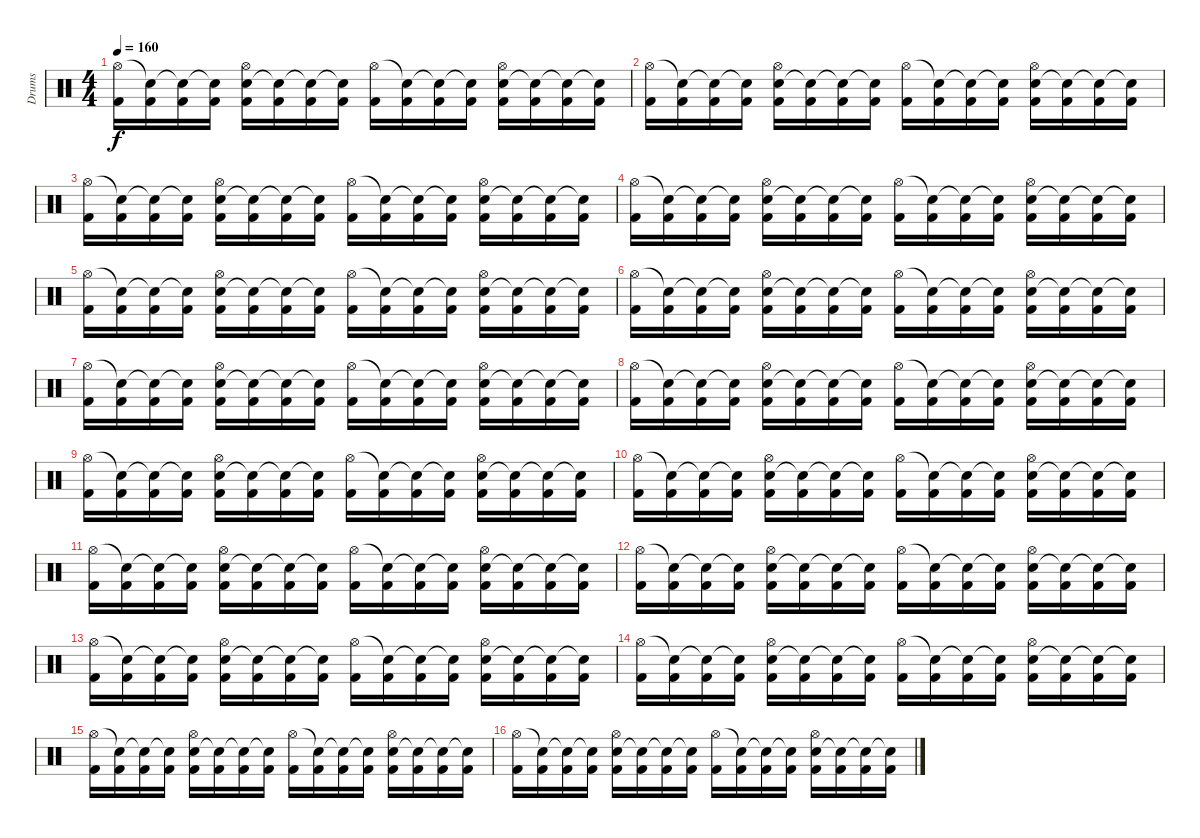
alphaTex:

\track ("Drums" "Drums") {instrument percussion}
\staff {score}
\articulation defaults
\ts (4 4)
\tempo 160
\clef neutral
\ks c
("Hi-Hat (open)" "Kick (hit) 2").16{dy f} ("Snare (hit)"{t} "Kick (hit) 2").16 ("Snare (hit)"{t} "Kick (hit) 2").16 ("Snare (hit)"{t} "Kick (hit) 2").16 ("Electric Snare (hit)" "Hi-Hat (open)" "Kick (hit) 2").16 ("Snare (hit)"{t} "Kick (hit) 2").16 ("Snare (hit)"{t} "Kick (hit) 2").16 ("Snare (hit)"{t} "Kick (hit) 2").16 ("Hi-Hat (open)" "Kick (hit) 2").16 ("Snare (hit)"{t} "Kick (hit) 2").16 ("Snare (hit)"{t} "Kick (hit) 2").16 ("Snare (hit)"{t} "Kick (hit) 2").16 ("Electric Snare (hit)" "Hi-Hat (open)" "Kick (hit) 2").16 ("Snare (hit)"{t} "Kick (hit) 2").16 ("Snare (hit)"{t} "Kick (hit) 2").16 ("Snare (hit)"{t} "Kick (hit) 2").16 |
("Hi-Hat (open)" "Kick (hit) 2").16 ("Snare (hit)"{t} "Kick (hit) 2").16 ("Snare (hit)"{t} "Kick (hit) 2").16 ("Snare (hit)"{t} "Kick (hit) 2").16 ("Electric Snare (hit)" "Hi-Hat (open)" "Kick (hit) 2").16 ("Snare (hit)"{t} "Kick (hit) 2").16 ("Snare (hit)"{t} "Kick (hit) 2").16 ("Snare (hit)"{t} "Kick (hit) 2").16 ("Hi-Hat (open)" "Kick (hit) 2").16 ("Snare (hit)"{t} "Kick (hit) 2").16 ("Snare (hit)"{t} "Kick (hit) 2").16 ("Snare (hit)"{t} "Kick (hit) 2").16 ("Electric Snare (hit)" "Hi-Hat (open)" "Kick (hit) 2").16 ("Snare (hit)"{t} "Kick (hit) 2").16 ("Snare (hit)"{t} "Kick (hit) 2").16 ("Snare (hit)"{t} "Kick (hit) 2").16 |
("Hi-Hat (open)" "Kick (hit) 2").16 ("Snare (hit)"{t} "Kick (hit) 2").16 ("Snare (hit)"{t} "Kick (hit) 2").16 ("Snare (hit)"{t} "Kick (hit) 2").16 ("Electric Snare (hit)" "Hi-Hat (open)" "Kick (hit) 2").16 ("Snare (hit)"{t} "Kick (hit) 2").16 ("Snare (hit)"{t} "Kick (hit) 2").16 ("Snare (hit)"{t} "Kick (hit) 2").16 ("Hi-Hat (open)" "Kick (hit) 2").16 ("Snare (hit)"{t} "Kick (hit) 2").16 ("Snare (hit)"{t} "Kick (hit) 2").16 ("Snare (hit)"{t} "Kick (hit) 2").16 ("Electric Snare (hit)" "Hi-Hat (open)" "Kick (hit) 2").16 ("Snare (hit)"{t} "Kick (hit) 2").16 ("Snare (hit)"{t} "Kick (hit) 2").16 ("Snare (hit)"{t} "Kick (hit) 2").16 |
("Hi-Hat (open)" "Kick (hit) 2").16 ("Snare (hit)"{t} "Kick (hit) 2").16 ("Snare (hit)"{t} "Kick (hit) 2").16 ("Snare (hit)"{t} "Kick (hit) 2").16 ("Electric Snare (hit)" "Hi-Hat (open)" "Kick (hit) 2").16 ("Snare (hit)"{t} "Kick (hit) 2").16 ("Snare (hit)"{t} "Kick (hit) 2").16 ("Snare (hit)"{t} "Kick (hit) 2").16 ("Hi-Hat (open)" "Kick (hit) 2").16 ("Snare (hit)"{t} "Kick (hit) 2").16 ("Snare (hit)"{t} "Kick (hit) 2").16 ("Snare (hit)"{t} "Kick (hit) 2").16 ("Electric Snare (hit)" "Hi-Hat (open)" "Kick (hit) 2").16 ("Snare (hit)"{t} "Kick (hit) 2").16 ("Snare (hit)"{t} "Kick (hit) 2").16 ("Snare (hit)"{t} "Kick (hit) 2").16 |
("Hi-Hat (open)" "Kick (hit) 2").16 ("Snare (hit)"{t} "Kick (hit) 2").16 ("Snare (hit)"{t} "Kick (hit) 2").16 ("Snare (hit)"{t} "Kick (hit) 2").16 ("Electric Snare (hit)" "Hi-Hat (open)" "Kick (hit) 2").16 ("Snare (hit)"{t} "Kick (hit) 2").16 ("Snare (hit)"{t} "Kick (hit) 2").16 ("Snare (hit)"{t} "Kick (hit) 2").16 ("Hi-Hat (open)" "Kick (hit) 2").16 ("Snare (hit)"{t} "Kick (hit) 2").16 ("Snare (hit)"{t} "Kick (hit) 2").16 ("Snare (hit)"{t} "Kick (hit) 2").16 ("Electric Snare (hit)" "Hi-Hat (open)" "Kick (hit) 2").16 ("Snare (hit)"{t} "Kick (hit) 2").16 ("Snare (hit)"{t} "Kick (hit) 2").16 ("Snare (hit)"{t} "Kick (hit) 2").16 |
("Hi-Hat (open)" "Kick (hit) 2").16 ("Snare (hit)"{t} "Kick (hit) 2").16 ("Snare (hit)"{t} "Kick (hit) 2").16 ("Snare (hit)"{t} "Kick (hit) 2").16 ("Electric Snare (hit)" "Hi-Hat (open)" "Kick (hit) 2").16 ("Snare (hit)"{t} "Kick (hit) 2").16 ("Snare (hit)"{t} "Kick (hit) 2").16 ("Snare (hit)"{t} "Kick (hit) 2").16 ("Hi-Hat (open)" "Kick (hit) 2").16 ("Snare (hit)"{t} "Kick (hit) 2").16 ("Snare (hit)"{t} "Kick (hit) 2").16 ("Snare (hit)"{t} "Kick (hit) 2").16 ("Electric Snare (hit)" "Hi-Hat (open)" "Kick (hit) 2").16 ("Snare (hit)"{t} "Kick (hit) 2").16 ("Snare (hit)"{t} "Kick (hit) 2").16 ("Snare (hit)"{t} "Kick (hit) 2").16 |
("Hi-Hat (open)" "Kick (hit) 2").16 ("Snare (hit)"{t} "Kick (hit) 2").16 ("Snare (hit)"{t} "Kick (hit) 2").16 ("Snare (hit)"{t} "Kick (hit) 2").16 ("Electric Snare (hit)" "Hi-Hat (open)" "Kick (hit) 2").16 ("Snare (hit)"{t} "Kick (hit) 2").16 ("Snare (hit)"{t} "Kick (hit) 2").16 ("Snare (hit)"{t} "Kick (hit) 2").16 ("Hi-Hat (open)" "Kick (hit) 2").16 ("Snare (hit)"{t} "Kick (hit) 2").16 ("Snare (hit)"{t} "Kick (hit) 2").16 ("Snare (hit)"{t} "Kick (hit) 2").16 ("Electric Snare (hit)" "Hi-Hat (open)" "Kick (hit) 2").16 ("Snare (hit)"{t} "Kick (hit) 2").16 ("Snare (hit)"{t} "Kick (hit) 2").16 ("Snare (hit)"{t} "Kick (hit) 2").16 |
("Hi-Hat (open)" "Kick (hit) 2").16 ("Snare (hit)"{t} "Kick (hit) 2").16 ("Snare (hit)"{t} "Kick (hit) 2").16 ("Snare (hit)"{t} "Kick (hit) 2").16 ("Electric Snare (hit)" "Hi-Hat (open)" "Kick (hit) 2").16 ("Snare (hit)"{t} "Kick (hit) 2").16 ("Snare (hit)"{t} "Kick (hit) 2").16 ("Snare (hit)"{t} "Kick (hit) 2").16 ("Hi-Hat (open)" "Kick (hit) 2").16 ("Snare (hit)"{t} "Kick (hit) 2").16 ("Snare (hit)"{t} "Kick (hit) 2").16 ("Snare (hit)"{t} "Kick (hit) 2").16 ("Electric Snare (hit)" "Hi-Hat (open)" "Kick (hit) 2").16 ("Snare (hit)"{t} "Kick (hit) 2").16 ("Snare (hit)"{t} "Kick (hit) 2").16 ("Snare (hit)"{t} "Kick (hit) 2").16 |
("Hi-Hat (open)" "Kick (hit) 2").16 ("Snare (hit)"{t} "Kick (hit) 2").16 ("Snare (hit)"{t} "Kick (hit) 2").16 ("Snare (hit)"{t} "Kick (hit) 2").16 ("Electric Snare (hit)" "Hi-Hat (open)" "Kick (hit) 2").16 ("Snare (hit)"{t} "Kick (hit) 2").16 ("Snare (hit)"{t} "Kick (hit) 2").16 ("Snare (hit)"{t} "Kick (hit) 2").16 ("Hi-Hat (open)" "Kick (hit) 2").16 ("Snare (hit)"{t} "Kick (hit) 2").16 ("Snare (hit)"{t} "Kick (hit) 2").16 ("Snare (hit)"{t} "Kick (hit) 2").16 ("Electric Snare (hit)" "Hi-Hat (open)" "Kick (hit) 2").16 ("Snare (hit)"{t} "Kick (hit) 2").16 ("Snare (hit)"{t} "Kick (hit) 2").16 ("Snare (hit)"{t} "Kick (hit) 2").16 |
("Hi-Hat (open)" "Kick (hit) 2").16 ("Snare (hit)"{t} "Kick (hit) 2").16 ("Snare (hit)"{t} "Kick (hit) 2").16 ("Snare (hit)"{t} "Kick (hit) 2").16 ("Electric Snare (hit)" "Hi-Hat (open)" "Kick (hit) 2").16 ("Snare (hit)"{t} "Kick (hit) 2").16 ("Snare (hit)"{t} "Kick (hit) 2").16 ("Snare (hit)"{t} "Kick (hit) 2").16 ("Hi-Hat (open)" "Kick (hit) 2").16 ("Snare (hit)"{t} "Kick (hit) 2").16 ("Snare (hit)"{t} "Kick (hit) 2").16 ("Snare (hit)"{t} "Kick (hit) 2").16 ("Electric Snare (hit)" "Hi-Hat (open)" "Kick (hit) 2").16 ("Snare (hit)"{t} "Kick (hit) 2").16 ("Snare (hit)"{t} "Kick (hit) 2").16 ("Snare (hit)"{t} "Kick (hit) 2").16 |
("Hi-Hat (open)" "Kick (hit) 2").16 ("Snare (hit)"{t} "Kick (hit) 2").16 ("Snare (hit)"{t} "Kick (hit) 2").16 ("Snare (hit)"{t} "Kick (hit) 2").16 ("Electric Snare (hit)" "Hi-Hat (open)" "Kick (hit) 2").16 ("Snare (hit)"{t} "Kick (hit) 2").16 ("Snare (hit)"{t} "Kick (hit) 2").16 ("Snare (hit)"{t} "Kick (hit) 2").16 ("Hi-Hat (open)" "Kick (hit) 2").16 ("Snare (hit)"{t} "Kick (hit) 2").16 ("Snare (hit)"{t} "Kick (hit) 2").16 ("Snare (hit)"{t} "Kick (hit) 2").16 ("Electric Snare (hit)" "Hi-Hat (open)" "Kick (hit) 2").16 ("Snare (hit)"{t} "Kick (hit) 2").16 ("Snare (hit)"{t} "Kick (hit) 2").16 ("Snare (hit)"{t} "Kick (hit) 2").16 |
("Hi-Hat (open)" "Kick (hit) 2").16 ("Snare (hit)"{t} "Kick (hit) 2").16 ("Snare (hit)"{t} "Kick (hit) 2").16 ("Snare (hit)"{t} "Kick (hit) 2").16 ("Electric Snare (hit)" "Hi-Hat (open)" "Kick (hit) 2").16 ("Snare (hit)"{t} "Kick (hit) 2").16 ("Snare (hit)"{t} "Kick (hit) 2").16 ("Snare (hit)"{t} "Kick (hit) 2").16 ("Hi-Hat (open)" "Kick (hit) 2").16 ("Snare (hit)"{t} "Kick (hit) 2").16 ("Snare (hit)"{t} "Kick (hit) 2").16 ("Snare (hit)"{t} "Kick (hit) 2").16 ("Electric Snare (hit)" "Hi-Hat (open)" "Kick (hit) 2").16 ("Snare (hit)"{t} "Kick (hit) 2").16 ("Snare (hit)"{t} "Kick (hit) 2").16 ("Snare (hit)"{t} "Kick (hit) 2").16 |
("Hi-Hat (open)" "Kick (hit) 2").16 ("Snare (hit)"{t} "Kick (hit) 2").16 ("Snare (hit)"{t} "Kick (hit) 2").16 ("Snare (hit)"{t} "Kick (hit) 2").16 ("Electric Snare (hit)" "Hi-Hat (open)" "Kick (hit) 2").16 ("Snare (hit)"{t} "Kick (hit) 2").16 ("Snare (hit)"{t} "Kick (hit) 2").16 ("Snare (hit)"{t} "Kick (hit) 2").16 ("Hi-Hat (open)" "Kick (hit) 2").16 ("Snare (hit)"{t} "Kick (hit) 2").16 ("Snare (hit)"{t} "Kick (hit) 2").16 ("Snare (hit)"{t} "Kick (hit) 2").16 ("Electric Snare (hit)" "Hi-Hat (open)" "Kick (hit) 2").16 ("Snare (hit)"{t} "Kick (hit) 2").16 ("Snare (hit)"{t} "Kick (hit) 2").16 ("Snare (hit)"{t} "Kick (hit) 2").16 |
("Hi-Hat (open)" "Kick (hit) 2").16 ("Snare (hit)"{t} "Kick (hit) 2").16 ("Snare (hit)"{t} "Kick (hit) 2").16 ("Snare (hit)"{t} "Kick (hit) 2").16 ("Electric Snare (hit)" "Hi-Hat (open)" "Kick (hit) 2").16 ("Snare (hit)"{t} "Kick (hit) 2").16 ("Snare (hit)"{t} "Kick (hit) 2").16 ("Snare (hit)"{t} "Kick (hit) 2").16 ("Hi-Hat (open)" "Kick (hit) 2").16 ("Snare (hit)"{t} "Kick (hit) 2").16 ("Snare (hit)"{t} "Kick (hit) 2").16 ("Snare (hit)"{t} "Kick (hit) 2").16 ("Electric Snare (hit)" "Hi-Hat (open)" "Kick (hit) 2").16 ("Snare (hit)"{t} "Kick (hit) 2").16 ("Snare (hit)"{t} "Kick (hit) 2").16 ("Snare (hit)"{t} "Kick (hit) 2").16 |
("Hi-Hat (open)" "Kick (hit) 2").16 ("Snare (hit)"{t} "Kick (hit) 2").16 ("Snare (hit)"{t} "Kick (hit) 2").16 ("Snare (hit)"{t} "Kick (hit) 2").16 ("Electric Snare (hit)" "Hi-Hat (open)" "Kick (hit) 2").16 ("Snare (hit)"{t} "Kick (hit) 2").16 ("Snare (hit)"{t} "Kick (hit) 2").16 ("Snare (hit)"{t} "Kick (hit) 2").16 ("Hi-Hat (open)" "Kick (hit) 2").16 ("Snare (hit)"{t} "Kick (hit) 2").16 ("Snare (hit)"{t} "Kick (hit) 2").16 ("Snare (hit)"{t} "Kick (hit) 2").16 ("Electric Snare (hit)" "Hi-Hat (open)" "Kick (hit) 2").16 ("Snare (hit)"{t} "Kick (hit) 2").16 ("Snare (hit)"{t} "Kick (hit) 2").16 ("Snare (hit)"{t} "Kick (hit) 2").16 |
("Hi-Hat (open)" "Kick (hit) 2").16 ("Snare (hit)"{t} "Kick (hit) 2").16 ("Snare (hit)"{t} "Kick (hit) 2").16 ("Snare (hit)"{t} "Kick (hit) 2").16 ("Electric Snare (hit)" "Hi-Hat (open)" "Kick (hit) 2").16 ("Snare (hit)"{t} "Kick (hit) 2").16 ("Snare (hit)"{t} "Kick (hit) 2").16 ("Snare (hit)"{t} "Kick (hit) 2").16 ("Hi-Hat (open)" "Kick (hit) 2").16 ("Snare (hit)"{t} "Kick (hit) 2").16 ("Snare (hit)"{t} "Kick (hit) 2").16 ("Snare (hit)"{t} "Kick (hit) 2").16 ("Electric Snare (hit)" "Hi-Hat (open)" "Kick (hit) 2").16 ("Snare (hit)"{t} "Kick (hit) 2").16 ("Snare (hit)"{t} "Kick (hit) 2").16 ("Snare (hit)"{t} "Kick (hit) 2").16
